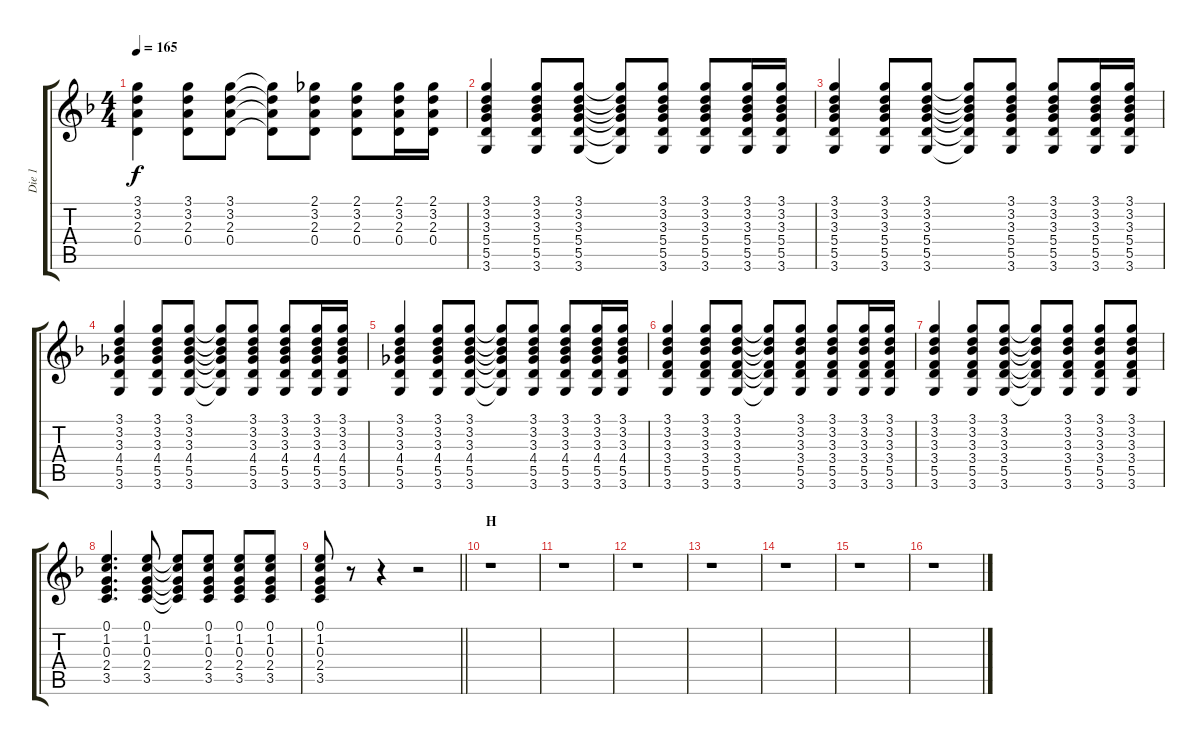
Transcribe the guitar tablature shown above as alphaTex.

\track ("Die 1" "Die 1") {instrument distortionguitar}
\staff {score tabs}
\tuning (E4 B3 G3 D3 A2 E2) {hide}
\ts (4 4)
\tempo 165
\clef g2
\ks dminor
(3.1 3.2 2.3 0.4).4{dy f} (3.1 3.2 2.3 0.4).8 (3.1 3.2 2.3 0.4).8 (3.1{t} 3.2{t} 2.3{t} 0.4{t}).8 (2.1 3.2 2.3 0.4).8 (2.1 3.2 2.3 0.4).8 (2.1 3.2 2.3 0.4).16 (2.1 3.2 2.3 0.4).16 |
(3.1 3.2 3.3 5.4 5.5 3.6).4 (3.1 3.2 3.3 5.4 5.5 3.6).8 (3.1 3.2 3.3 5.4 5.5 3.6).8 (3.1{t} 3.2{t} 3.3{t} 5.4{t} 5.5{t} 3.6{t}).8 (3.1 3.2 3.3 5.4 5.5 3.6).8 (3.1 3.2 3.3 5.4 5.5 3.6).8 (3.1 3.2 3.3 5.4 5.5 3.6).16 (3.1 3.2 3.3 5.4 5.5 3.6).16 |
(3.1 3.2 3.3 5.4 5.5 3.6).4 (3.1 3.2 3.3 5.4 5.5 3.6).8 (3.1 3.2 3.3 5.4 5.5 3.6).8 (3.1{t} 3.2{t} 3.3{t} 5.4{t} 5.5{t} 3.6{t}).8 (3.1 3.2 3.3 5.4 5.5 3.6).8 (3.1 3.2 3.3 5.4 5.5 3.6).8 (3.1 3.2 3.3 5.4 5.5 3.6).16 (3.1 3.2 3.3 5.4 5.5 3.6).16 |
(3.1 3.2 3.3 4.4 5.5 3.6).4 (3.1 3.2 3.3 4.4 5.5 3.6).8 (3.1 3.2 3.3 4.4 5.5 3.6).8 (3.1{t} 3.2{t} 3.3{t} 4.4{t} 5.5{t} 3.6{t}).8 (3.1 3.2 3.3 4.4 5.5 3.6).8 (3.1 3.2 3.3 4.4 5.5 3.6).8 (3.1 3.2 3.3 4.4 5.5 3.6).16 (3.1 3.2 3.3 4.4 5.5 3.6).16 |
(3.1 3.2 3.3 4.4 5.5 3.6).4 (3.1 3.2 3.3 4.4 5.5 3.6).8 (3.1 3.2 3.3 4.4 5.5 3.6).8 (3.1{t} 3.2{t} 3.3{t} 4.4{t} 5.5{t} 3.6{t}).8 (3.1 3.2 3.3 4.4 5.5 3.6).8 (3.1 3.2 3.3 4.4 5.5 3.6).8 (3.1 3.2 3.3 4.4 5.5 3.6).16 (3.1 3.2 3.3 4.4 5.5 3.6).16 |
(3.1 3.2 3.3 3.4 5.5 3.6).4 (3.1 3.2 3.3 3.4 5.5 3.6).8 (3.1 3.2 3.3 3.4 5.5 3.6).8 (3.1{t} 3.2{t} 3.3{t} 3.4{t} 5.5{t} 3.6{t}).8 (3.1 3.2 3.3 3.4 5.5 3.6).8 (3.1 3.2 3.3 3.4 5.5 3.6).8 (3.1 3.2 3.3 3.4 5.5 3.6).16 (3.1 3.2 3.3 3.4 5.5 3.6).16 |
(3.1 3.2 3.3 3.4 5.5 3.6).4 (3.1 3.2 3.3 3.4 5.5 3.6).8 (3.1 3.2 3.3 3.4 5.5 3.6).8 (3.1{t} 3.2{t} 3.3{t} 3.4{t} 5.5{t} 3.6{t}).8 (3.1 3.2 3.3 3.4 5.5 3.6).8 (3.1 3.2 3.3 3.4 5.5 3.6).8 (3.1 3.2 3.3 3.4 5.5 3.6).8 |
(0.1 1.2 0.3 2.4 3.5).4{d} (0.1 1.2 0.3 2.4 3.5).8 (0.1{t} 1.2{t} 0.3{t} 2.4{t} 3.5{t}).8 (0.1 1.2 0.3 2.4 3.5).8 (0.1 1.2 0.3 2.4 3.5).8 (0.1 1.2 0.3 2.4 3.5).8 |
\barLineRight lightlight
(0.1 1.2 0.3 2.4 3.5).8 r.8 r.4 r.2 |
\section ("" "H")
r.1 |
r.1 |
r.1 |
r.1 |
r.1 |
r.1 |
r.1
